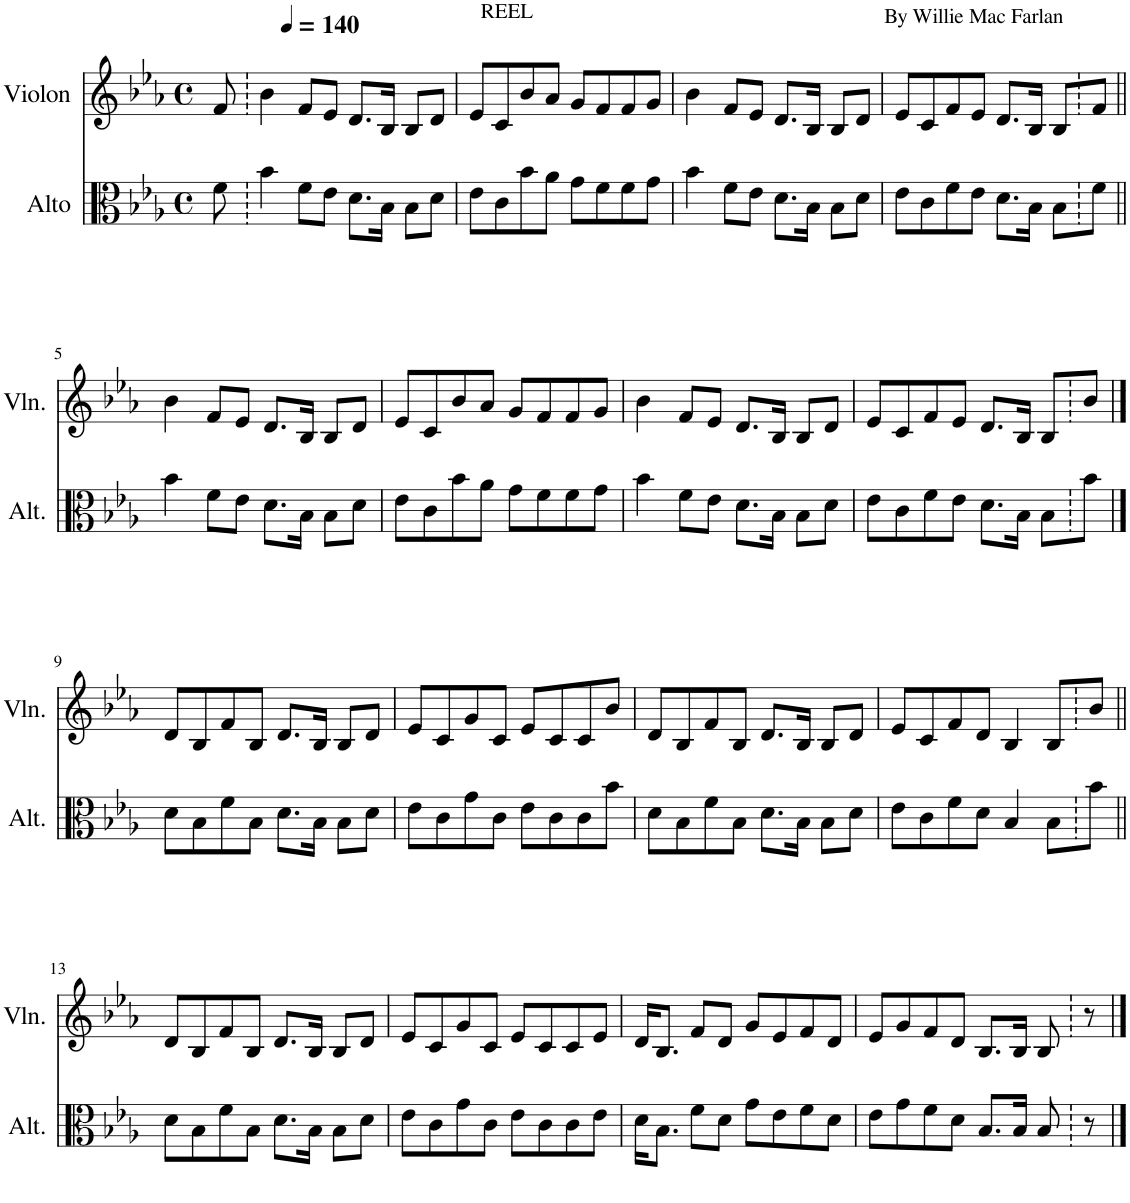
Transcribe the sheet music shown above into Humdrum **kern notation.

**kern	**kern
*part2	*part1
*staff2	*staff1
*I"Alto	*I"Violon
*I'Alt.	*I'Vln.
*clefC3	*clefG2
*k[b-e-a-]	*k[b-e-a-]
*M4/4	*M4/4
*met(c)	*met(c)
*MM140	*MM140
=	=
8f\	8f/
=1	=1
4b-\	4b-\
8f\L	8f/L
8e-\J	8e-/J
8.d\L	8.d/L
16B-\Jk	16B-/Jk
8B-\L	8B-/L
8d\J	8d/J
=2	=2
!	!LO:TX:a:t=REEL
8e-\L	8e-/L
8c\	8c/
8b-\	8b-/
8a-\J	8a-/J
8g\L	8g/L
8f\	8f/
8f\	8f/
8g\J	8g/J
=3	=3
4b-\	4b-\
8f\L	8f/L
8e-\J	8e-/J
!	!LO:TX:a:t=By Willie Mac Farlan
8.d\L	8.d/L
16B-\Jk	16B-/Jk
8B-\L	8B-/L
8d\J	8d/J
=4	=4
8e-\L	8e-/L
8c\	8c/
8f\	8f/
8e-\J	8e-/J
8.d\L	8.d/L
16B-\Jk	16B-/Jk
8B-\L	8B-/L
8f\J	8f/J
!!LO:LB:g=z
=5||	=5||
4b-\	4b-\
8f\L	8f/L
8e-\J	8e-/J
8.d\L	8.d/L
16B-\Jk	16B-/Jk
8B-\L	8B-/L
8d\J	8d/J
=6	=6
8e-\L	8e-/L
8c\	8c/
8b-\	8b-/
8a-\J	8a-/J
8g\L	8g/L
8f\	8f/
8f\	8f/
8g\J	8g/J
=7	=7
4b-\	4b-\
8f\L	8f/L
8e-\J	8e-/J
8.d\L	8.d/L
16B-\Jk	16B-/Jk
8B-\L	8B-/L
8d\J	8d/J
=8	=8
8e-\L	8e-/L
8c\	8c/
8f\	8f/
8e-\J	8e-/J
8.d\L	8.d/L
16B-\Jk	16B-/Jk
8B-\L	8B-/L
8b-\J	8b-/J
!!LO:LB:g=z
==9	==9
8d\L	8d/L
8B-\	8B-/
8f\	8f/
8B-\J	8B-/J
8.d\L	8.d/L
16B-\Jk	16B-/Jk
8B-\L	8B-/L
8d\J	8d/J
=10	=10
8e-\L	8e-/L
8c\	8c/
8g\	8g/
8c\J	8c/J
8e-\L	8e-/L
8c\	8c/
8c\	8c/
8b-\J	8b-/J
=11	=11
8d\L	8d/L
8B-\	8B-/
8f\	8f/
8B-\J	8B-/J
8.d\L	8.d/L
16B-\Jk	16B-/Jk
8B-\L	8B-/L
8d\J	8d/J
=12	=12
8e-\L	8e-/L
8c\	8c/
8f\	8f/
8d\J	8d/J
4B-/	4B-/
8B-\L	8B-/L
8b-\J	8b-/J
!!LO:LB:g=z
=13||	=13||
8d\L	8d/L
8B-\	8B-/
8f\	8f/
8B-\J	8B-/J
8.d\L	8.d/L
16B-\Jk	16B-/Jk
8B-\L	8B-/L
8d\J	8d/J
=14	=14
8e-\L	8e-/L
8c\	8c/
8g\	8g/
8c\J	8c/J
8e-\L	8e-/L
8c\	8c/
8c\	8c/
8e-\J	8e-/J
=15	=15
16d\KL	16d/KL
8.B-\J	8.B-/J
8f\L	8f/L
8d\J	8d/J
8g\L	8g/L
8e-\	8e-/
8f\	8f/
8d\J	8d/J
=16	=16
8e-\L	8e-/L
8g\	8g/
8f\	8f/
8d\J	8d/J
8.B-/L	8.B-/L
16B-/Jk	16B-/Jk
8B-/	8B-/
8r	8r
==	==
*-	*-
